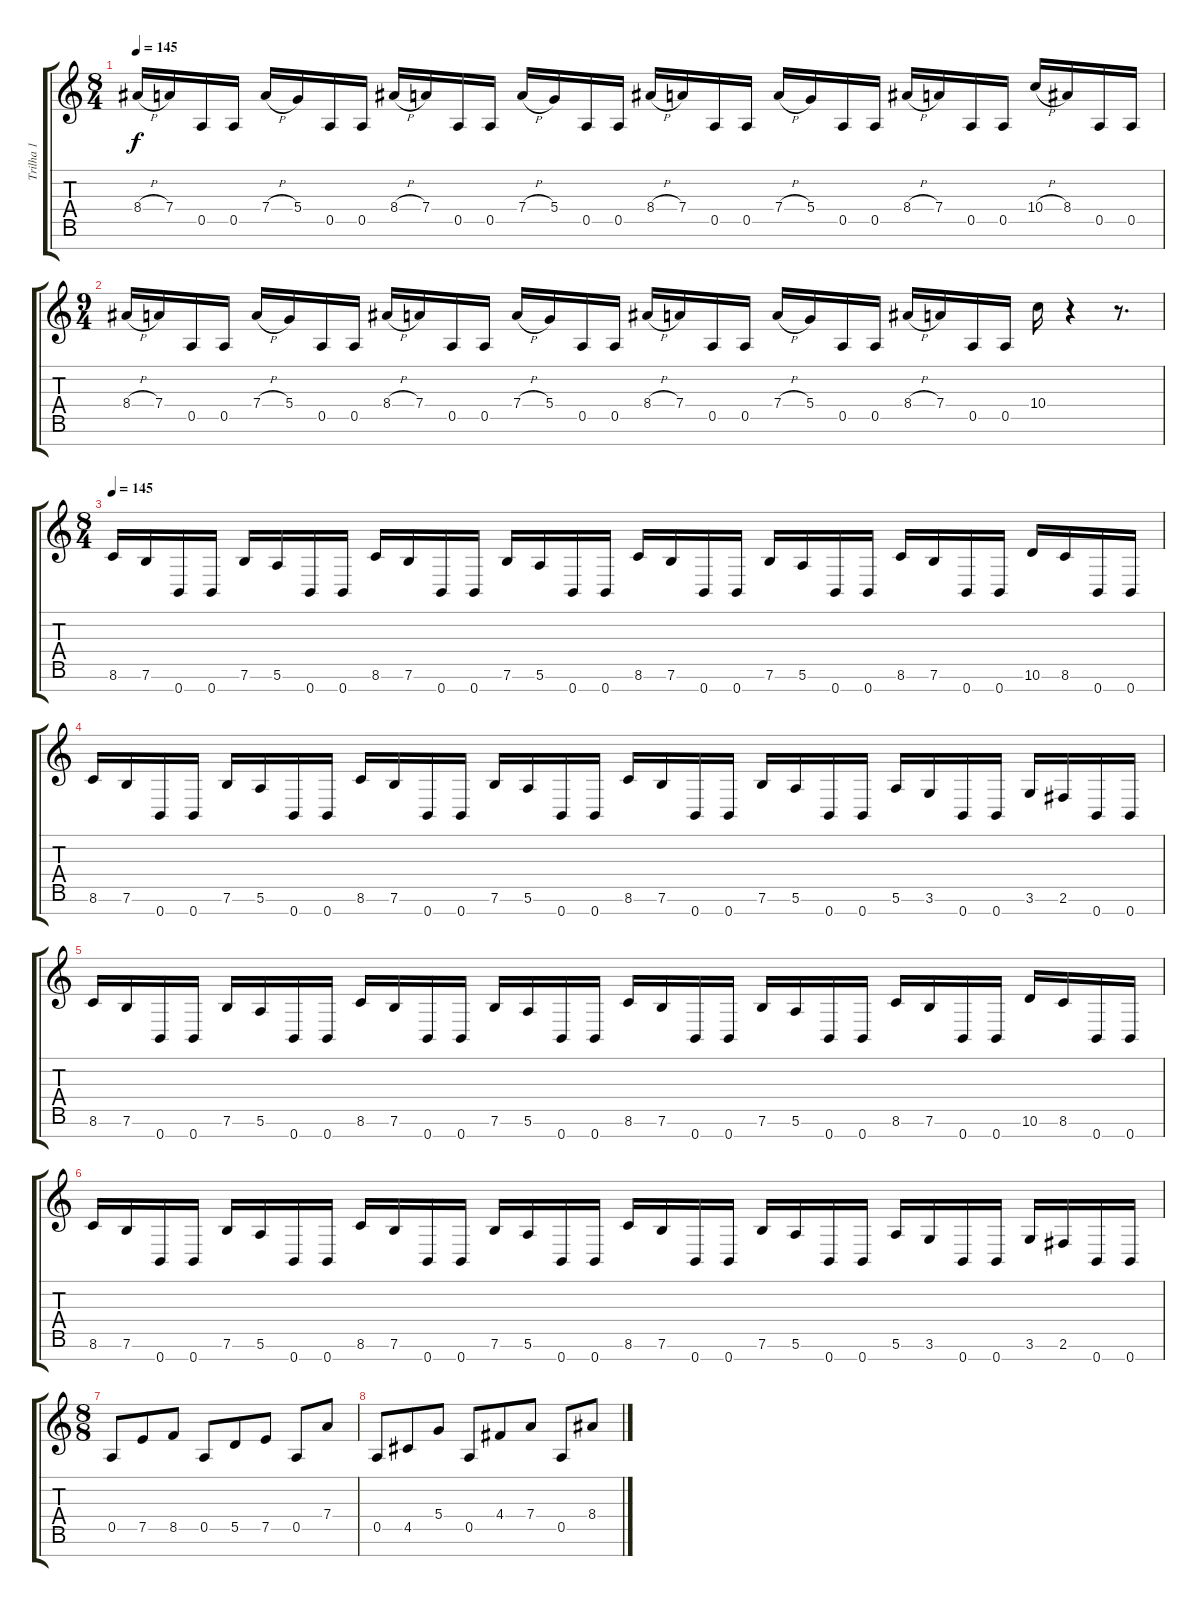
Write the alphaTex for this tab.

\track ("Trilha 1" "Trilha 1") {instrument distortionguitar}
\staff {score tabs}
\tuning (E4 B3 G3 D3 A2 E2 B1) {hide}
\ts (8 4)
\tempo 145
\clef g2
\ks c
8.4{h}.16{dy f} 7.4.16 0.5.16 0.5.16 7.4{h}.16 5.4.16 0.5.16 0.5.16 8.4{h}.16 7.4.16 0.5.16 0.5.16 7.4{h}.16 5.4.16 0.5.16 0.5.16 8.4{h}.16 7.4.16 0.5.16 0.5.16 7.4{h}.16 5.4.16 0.5.16 0.5.16 8.4{h}.16 7.4.16 0.5.16 0.5.16 10.4{h}.16 8.4.16 0.5.16 0.5.16 |
\ts (9 4)
8.4{h}.16 7.4.16 0.5.16 0.5.16 7.4{h}.16 5.4.16 0.5.16 0.5.16 8.4{h}.16 7.4.16 0.5.16 0.5.16 7.4{h}.16 5.4.16 0.5.16 0.5.16 8.4{h}.16 7.4.16 0.5.16 0.5.16 7.4{h}.16 5.4.16 0.5.16 0.5.16 8.4{h}.16 7.4.16 0.5.16 0.5.16 10.4.16 r.4 r.8{d} |
\ts (8 4)
\tempo 145
8.6.16 7.6.16 0.7.16 0.7.16 7.6.16 5.6.16 0.7.16 0.7.16 8.6.16 7.6.16 0.7.16 0.7.16 7.6.16 5.6.16 0.7.16 0.7.16 8.6.16 7.6.16 0.7.16 0.7.16 7.6.16 5.6.16 0.7.16 0.7.16 8.6.16 7.6.16 0.7.16 0.7.16 10.6.16 8.6.16 0.7.16 0.7.16 |
8.6.16 7.6.16 0.7.16 0.7.16 7.6.16 5.6.16 0.7.16 0.7.16 8.6.16 7.6.16 0.7.16 0.7.16 7.6.16 5.6.16 0.7.16 0.7.16 8.6.16 7.6.16 0.7.16 0.7.16 7.6.16 5.6.16 0.7.16 0.7.16 5.6.16 3.6.16 0.7.16 0.7.16 3.6.16 2.6.16 0.7.16 0.7.16 |
8.6.16 7.6.16 0.7.16 0.7.16 7.6.16 5.6.16 0.7.16 0.7.16 8.6.16 7.6.16 0.7.16 0.7.16 7.6.16 5.6.16 0.7.16 0.7.16 8.6.16 7.6.16 0.7.16 0.7.16 7.6.16 5.6.16 0.7.16 0.7.16 8.6.16 7.6.16 0.7.16 0.7.16 10.6.16 8.6.16 0.7.16 0.7.16 |
8.6.16 7.6.16 0.7.16 0.7.16 7.6.16 5.6.16 0.7.16 0.7.16 8.6.16 7.6.16 0.7.16 0.7.16 7.6.16 5.6.16 0.7.16 0.7.16 8.6.16 7.6.16 0.7.16 0.7.16 7.6.16 5.6.16 0.7.16 0.7.16 5.6.16 3.6.16 0.7.16 0.7.16 3.6.16 2.6.16 0.7.16 0.7.16 |
\ts (8 8)
0.5.8 7.5.8 8.5.8 0.5.8 5.5.8 7.5.8 0.5.8 7.4.8 |
0.5.8 4.5.8 5.4.8 0.5.8 4.4.8 7.4.8 0.5.8 8.4.8
